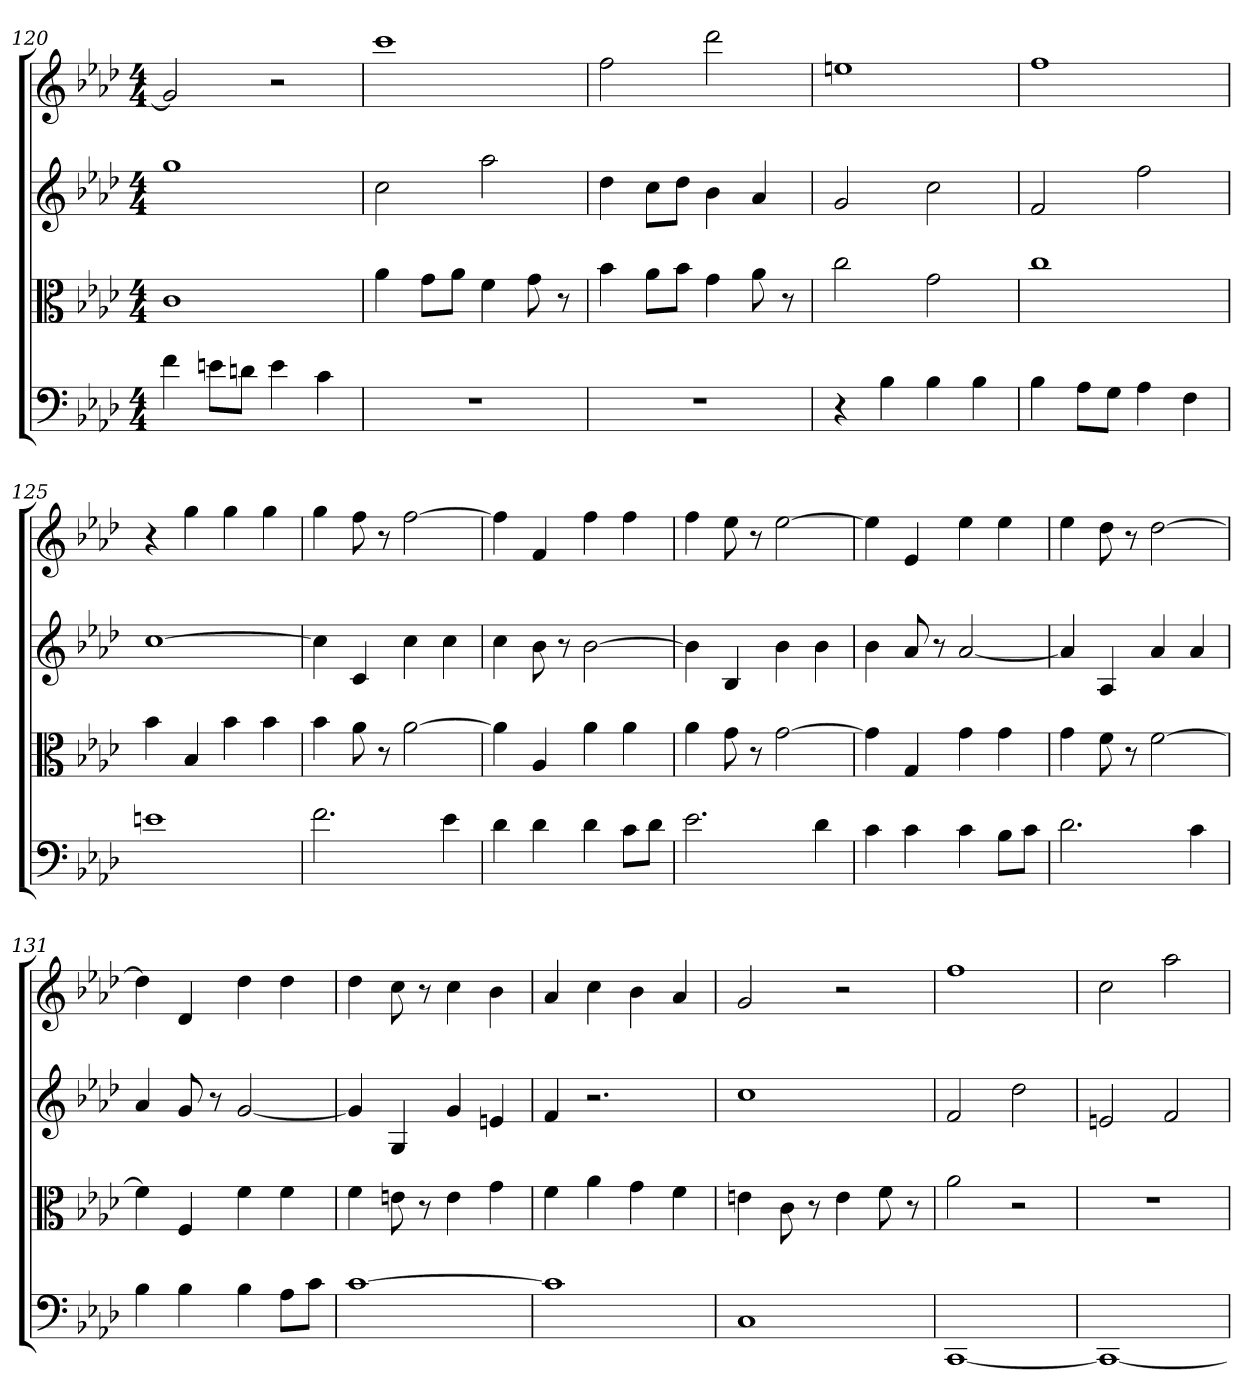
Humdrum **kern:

**kern	**kern	**kern	**kern
*part4	*part3	*part2	*part1
*staff4	*staff3	*staff2	*staff1
*clefF4	*clefC3	*clefG2	*clefG2
*k[b-e-a-d-]	*k[b-e-a-d-]	*k[b-e-a-d-]	*k[b-e-a-d-]
*f:	*f:	*f:	*f:
*M4/4	*M4/4	*M4/4	*M4/4
=120	=120	=120	=120
4f	1c	1gg	2g]
8en\L	.	.	.
8dn\J	.	.	.
4e	.	.	2r
4c	.	.	.
=121	=121	=121	=121
1r	4a-	2cc	1ccc
.	8g\L	.	.
.	8a-\J	.	.
.	4f	2aa-	.
.	8g	.	.
.	8r	.	.
=122	=122	=122	=122
1r	4b-	4dd-	2ff
.	8a-\L	8cc\L	.
.	8b-\J	8dd-\J	.
.	4g	4b-	2ddd-
.	8a-	4a-	.
.	8r	.	.
=123	=123	=123	=123
4r	2cc	2g	1een
4B-	.	.	.
4B-	2g	2cc	.
4B-	.	.	.
=124	=124	=124	=124
4B-	1cc	2f	1ff
8A-\L	.	.	.
8G\J	.	.	.
4A-	.	2ff	.
4F	.	.	.
=125	=125	=125	=125
1en	4b-	[1cc	4r
.	4B-	.	4gg
.	4b-	.	4gg
.	4b-	.	4gg
=126	=126	=126	=126
2.f	4b-	4cc]	4gg
.	8a-	4c	8ff
.	8r	.	8r
.	[2a-	4cc	[2ff
4e-	.	4cc	.
=127	=127	=127	=127
4d-	4a-]	4cc	4ff]
4d-	4A-	8b-	4f
.	.	8r	.
4d-	4a-	[2b-	4ff
8c\L	4a-	.	4ff
8d-\J	.	.	.
=128	=128	=128	=128
2.e-	4a-	4b-]	4ff
.	8g	4B-	8ee-
.	8r	.	8r
.	[2g	4b-	[2ee-
4d-	.	4b-	.
=129	=129	=129	=129
4c	4g]	4b-	4ee-]
4c	4G	8a-	4e-
.	.	8r	.
4c	4g	[2a-	4ee-
8B-\L	4g	.	4ee-
8c\J	.	.	.
=130	=130	=130	=130
2.d-	4g	4a-]	4ee-
.	8f	4A-	8dd-
.	8r	.	8r
.	[2f	4a-	[2dd-
4c	.	4a-	.
=131	=131	=131	=131
4B-	4f]	4a-	4dd-]
4B-	4F	8g	4d-
.	.	8r	.
4B-	4f	[2g	4dd-
8A-\L	4f	.	4dd-
8c\J	.	.	.
=132	=132	=132	=132
[1c	4f	4g]	4dd-
.	8en	4G	8cc
.	8r	.	8r
.	4e	4g	4cc
.	4g	4en	4b-
=133	=133	=133	=133
1c]	4f	4f	4a-
.	4a-	2.r	4cc
.	4g	.	4b-
.	4f	.	4a-
=134	=134	=134	=134
1C	4en	1cc	2g
.	8c	.	.
.	8r	.	.
.	4e	.	2r
.	8f	.	.
.	8r	.	.
=135	=135	=135	=135
[1CC	2a-	2f	1ff
.	2r	2dd-	.
=136	=136	=136	=136
1CC_	1r	2en	2cc
.	.	2f	2aa-
=	=	=	=
*-	*-	*-	*-
